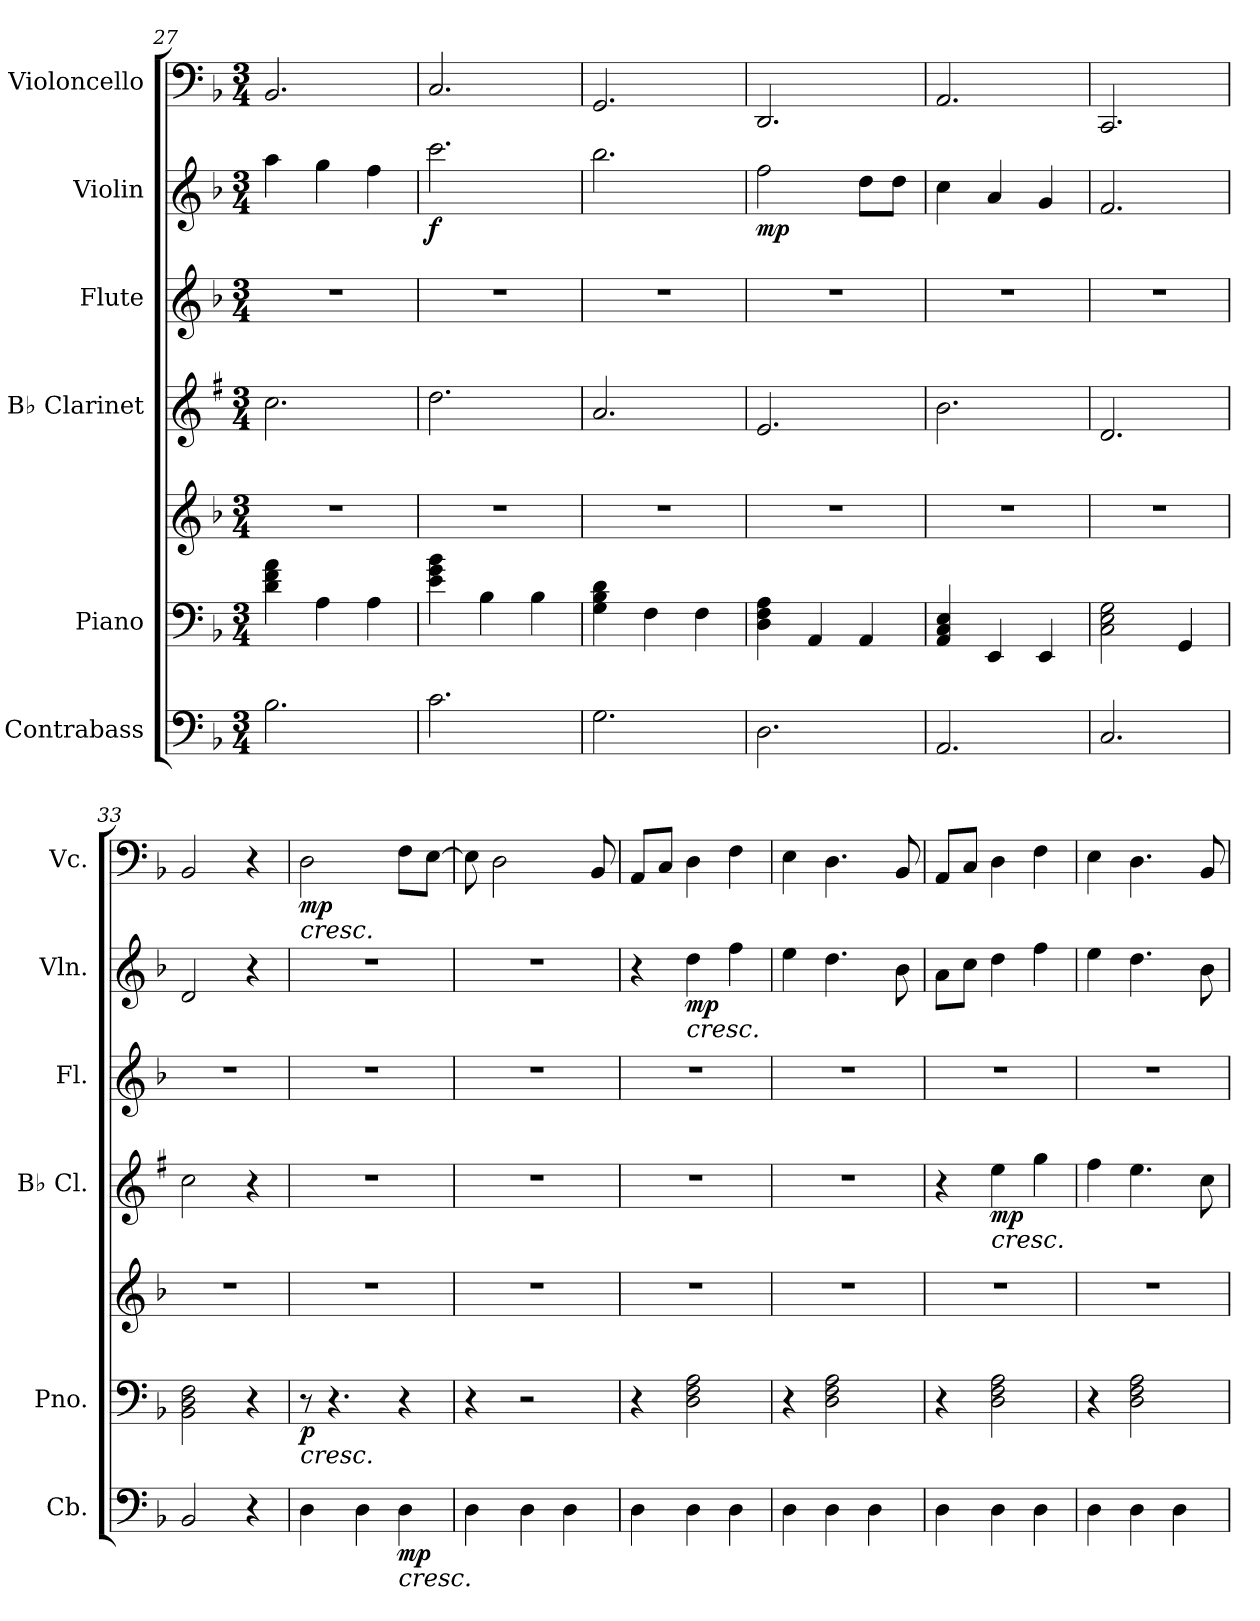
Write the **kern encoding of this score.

**kern	**dynam	**kern	**kern	**dynam	**kern	**dynam	**kern	**kern	**dynam	**kern	**dynam
*part6	*part6	*part5	*part5	*part5	*part4	*part4	*part3	*part2	*part2	*part1	*part1
*staff7	*staff7	*staff6	*staff5	*staff5/6	*staff4	*staff4	*staff3	*staff2	*staff2	*staff1	*staff1
*I"Contrabass	*	*I"Piano	*	*	*I"B♭ Clarinet	*	*I"Flute	*I"Violin	*	*I"Violoncello	*
*I'Cb.	*	*I'Pno.	*	*	*I'B♭ Cl.	*	*I'Fl.	*I'Vln.	*	*I'Vc.	*
*clefF4	*	*clefF4	*clefG2	*	*clefG2	*	*clefG2	*clefG2	*	*clefF4	*
*ITrd7c12	*	*	*	*	*ITrd1c2	*	*	*	*	*	*
*k[b-]	*	*k[b-]	*k[b-]	*	*k[b-]	*	*k[b-]	*k[b-]	*	*k[b-]	*
*M3/4	*	*M3/4	*M3/4	*	*M3/4	*	*M3/4	*M3/4	*	*M3/4	*
=27	=27	=27	=27	=27	=27	=27	=27	=27	=27	=27	=27
2.BB-\	.	4d\ 4f\ 4a\	2.r	.	2.b-\	.	2.r	4aa\	.	2.BB-/	.
.	.	4A\	.	.	.	.	.	4gg\	.	.	.
.	.	4A\	.	.	.	.	.	4ff\	.	.	.
=28	=28	=28	=28	=28	=28	=28	=28	=28	=28	=28	=28
!	!	!	!	!	!	!	!	!	!LO:DY:b	!	!
2.C\	.	4e\ 4g\ 4b-\	2.r	.	2.cc\	.	2.r	2.ccc\	f	2.C/	.
.	.	4B-\	.	.	.	.	.	.	.	.	.
.	.	4B-\	.	.	.	.	.	.	.	.	.
=29	=29	=29	=29	=29	=29	=29	=29	=29	=29	=29	=29
2.GG\	.	4G\ 4B-\ 4d\	2.r	.	2.g/	.	2.r	2.bb-\	.	2.GG/	.
.	.	4F\	.	.	.	.	.	.	.	.	.
.	.	4F\	.	.	.	.	.	.	.	.	.
=30	=30	=30	=30	=30	=30	=30	=30	=30	=30	=30	=30
!	!	!	!	!	!	!	!	!	!LO:DY:b	!	!
2.DD\	.	4D\ 4F\ 4A\	2.r	.	2.d/	.	2.r	2ff\	mp	2.DD/	.
.	.	4AA/	.	.	.	.	.	.	.	.	.
.	.	4AA/	.	.	.	.	.	8dd\L	.	.	.
.	.	.	.	.	.	.	.	8dd\J	.	.	.
=31	=31	=31	=31	=31	=31	=31	=31	=31	=31	=31	=31
2.AAA/	.	4AA/ 4C/ 4E/	2.r	.	2.a\	.	2.r	4cc\	.	2.AA/	.
.	.	4EE/	.	.	.	.	.	4a/	.	.	.
.	.	4EE/	.	.	.	.	.	4g/	.	.	.
=32	=32	=32	=32	=32	=32	=32	=32	=32	=32	=32	=32
2.CC/	.	2C\ 2E\ 2G\	2.r	.	2.c/	.	2.r	2.f/	.	2.CC/	.
.	.	4GG/	.	.	.	.	.	.	.	.	.
=33	=33	=33	=33	=33	=33	=33	=33	=33	=33	=33	=33
2BBB-/	.	2BB-\ 2D\ 2F\	2.r	.	2b-\	.	2.r	2d/	.	2BB-/	.
4r	.	4r	.	.	4r	.	.	4r	.	4r	.
!!LO:PB:g=z
=34	=34	=34	=34	=34	=34	=34	=34	=34	=34	=34	=34
!	!	!	!	!	!	!	!	!	!	!LO:TX:b:i:t=cresc.	!
!	!	!LO:TX:b:i:t=cresc.	!	!	!	!	!	!	!	!	!
!	!	!	!	!LO:DY:b=2	!	!	!	!	!	!	!LO:DY:b
4DD\	.	8r	2.r	p	2.r	.	2.r	2.r	.	2D\	mp
.	.	4.r	.	.	.	.	.	.	.	.	.
4DD\	.	.	.	.	.	.	.	.	.	.	.
!LO:TX:b:i:t=cresc.	!	!	!	!	!	!	!	!	!	!	!
!	!LO:DY:b	!	!	!	!	!	!	!	!	!	!
4DD\	mp	4r	.	.	.	.	.	.	.	8F\L	.
.	.	.	.	.	.	.	.	.	.	[8E\J	.
=35	=35	=35	=35	=35	=35	=35	=35	=35	=35	=35	=35
4DD\	.	4r	2.r	.	2.r	.	2.r	2.r	.	8E\]	.
.	.	.	.	.	.	.	.	.	.	2D\	.
4DD\	.	2r	.	.	.	.	.	.	.	.	.
4DD\	.	.	.	.	.	.	.	.	.	.	.
.	.	.	.	.	.	.	.	.	.	8BB-/	.
=36	=36	=36	=36	=36	=36	=36	=36	=36	=36	=36	=36
4DD\	.	4r	2.r	.	2.r	.	2.r	4r	.	8AA/L	.
.	.	.	.	.	.	.	.	.	.	8C/J	.
!	!	!	!	!	!	!	!	!LO:TX:b:i:t=cresc.	!	!	!
!	!	!	!	!	!	!	!	!	!LO:DY:b	!	!
4DD\	.	2D\ 2F\ 2A\	.	.	.	.	.	4dd\	mp	4D\	.
4DD\	.	.	.	.	.	.	.	4ff\	.	4F\	.
=37	=37	=37	=37	=37	=37	=37	=37	=37	=37	=37	=37
4DD\	.	4r	2.r	.	2.r	.	2.r	4ee\	.	4E\	.
4DD\	.	2D\ 2F\ 2A\	.	.	.	.	.	4.dd\	.	4.D\	.
4DD\	.	.	.	.	.	.	.	.	.	.	.
.	.	.	.	.	.	.	.	8b-\	.	8BB-/	.
=38	=38	=38	=38	=38	=38	=38	=38	=38	=38	=38	=38
4DD\	.	4r	2.r	.	4r	.	2.r	8a\L	.	8AA/L	.
.	.	.	.	.	.	.	.	8cc\J	.	8C/J	.
!	!	!	!	!	!LO:TX:b:i:t=cresc.	!	!	!	!	!	!
!	!	!	!	!	!	!LO:DY:b	!	!	!	!	!
4DD\	.	2D\ 2F\ 2A\	.	.	4dd\	mp	.	4dd\	.	4D\	.
4DD\	.	.	.	.	4ff\	.	.	4ff\	.	4F\	.
=39	=39	=39	=39	=39	=39	=39	=39	=39	=39	=39	=39
4DD\	.	4r	2.r	.	4ee\	.	2.r	4ee\	.	4E\	.
4DD\	.	2D\ 2F\ 2A\	.	.	4.dd\	.	.	4.dd\	.	4.D\	.
4DD\	.	.	.	.	.	.	.	.	.	.	.
.	.	.	.	.	8b-\	.	.	8b-\	.	8BB-/	.
=	=	=	=	=	=	=	=	=	=	=	=
*-	*-	*-	*-	*-	*-	*-	*-	*-	*-	*-	*-
